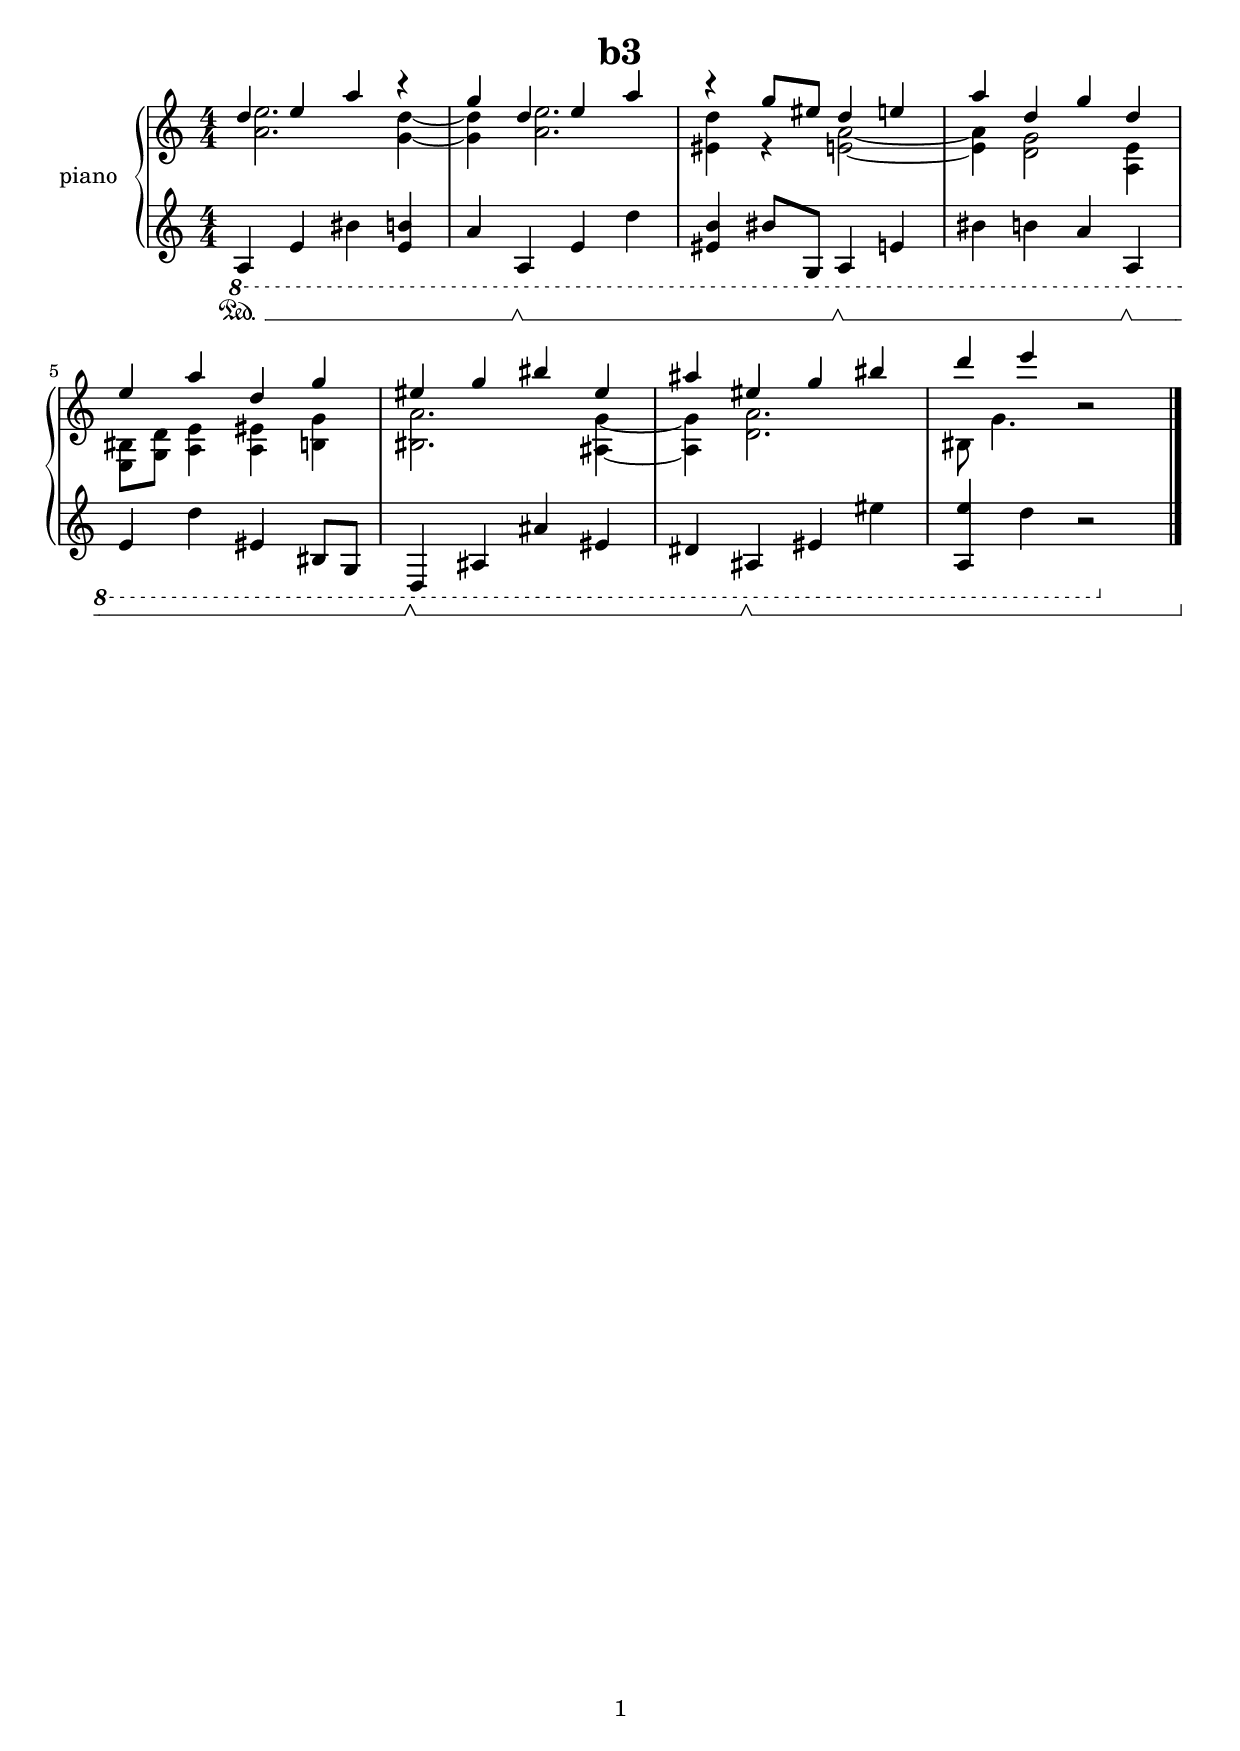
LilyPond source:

\version "2.14.2"
\language "english"
\header { title = "b3" tagline = "" }

\paper {
print-page-number = ##t
print-first-page-number = ##t
oddHeaderMarkup = \markup \null
evenHeaderMarkup = \markup \null
oddFooterMarkup = \markup {
\fill-line {
    \on-the-fly #print-page-number-check-first
    \fromproperty #'page:page-number-string
    }
}
evenFooterMarkup = \oddFooterMarkup
}

\score {
<<
\new PianoStaff <<
\set PianoStaff.instrumentName = "piano"
\set PianoStaff.shortInstrumentName = ""
\new Staff = "up" {
\set Staff.pedalSustainStyle = #'mixed
\numericTimeSignature
\set Staff.printKeyCancellation = ##f
{
\time 4/4 \key c \major <<
  { \voiceOne
  d''4 e''4 a''4 r4 | % 1
  g''4 d''4 e''4 a''4 | % 2
  r4 g''8 es''8 d''4 e''4 | % 3
  a''4 d''4 g''4 d''4 | % 4
  e''4 a''4 d''4 g''4 | % 5
  es''4 g''4 bs''4 es''4 | % 6
  as''4 es''4 g''4 bs''4 | % 7
  d'''4 e'''4 } \new Voice { \voiceTwo
  <e'' a'>2. <g'~ d''~>4 | % 1
  <g' d''>4 <a' e''>2. | % 2
  <es' d''>4 r4 <e'~ a'~>2 | % 3
  <e' a'>4 <d' g'>2 <a e'>4 | % 4
  <e bs>8 <g d'>8 <a e'>4 <a es'>4 <b g'>4 | % 5
  <bs a'>2. <as~ g'~>4 | % 6
  <as g'>4 <d' a'>2. | % 7
  bs8 g'4. } >> \oneVoice
  r2 \bar "|." } }
\new Staff = "down" {
\set Staff.pedalSustainStyle = #'mixed
\numericTimeSignature
\set Staff.printKeyCancellation = ##f
{
\time 4/4 \key c \major \ottava #-1 a,4 \sustainOn e4 bs4 <e b>4 | % 1
  a4 a,4 \sustainOff\sustainOn e4 d'4 | % 2
  <es b>4 bs8 g,8 a,4 \sustainOff\sustainOn e4 | % 3
  bs4 b4 a4 a,4 \sustainOff\sustainOn | % 4
  e4 d'4 es4 bs,8 g,8 | % 5
  d,4 \sustainOff\sustainOn as,4 as4 es4 | % 6
  ds4 as,4 \sustainOff\sustainOn es4 es'4 | % 7
  <a, e'>4 d'4 r2 \bar "|." } }
>>
>>
}

